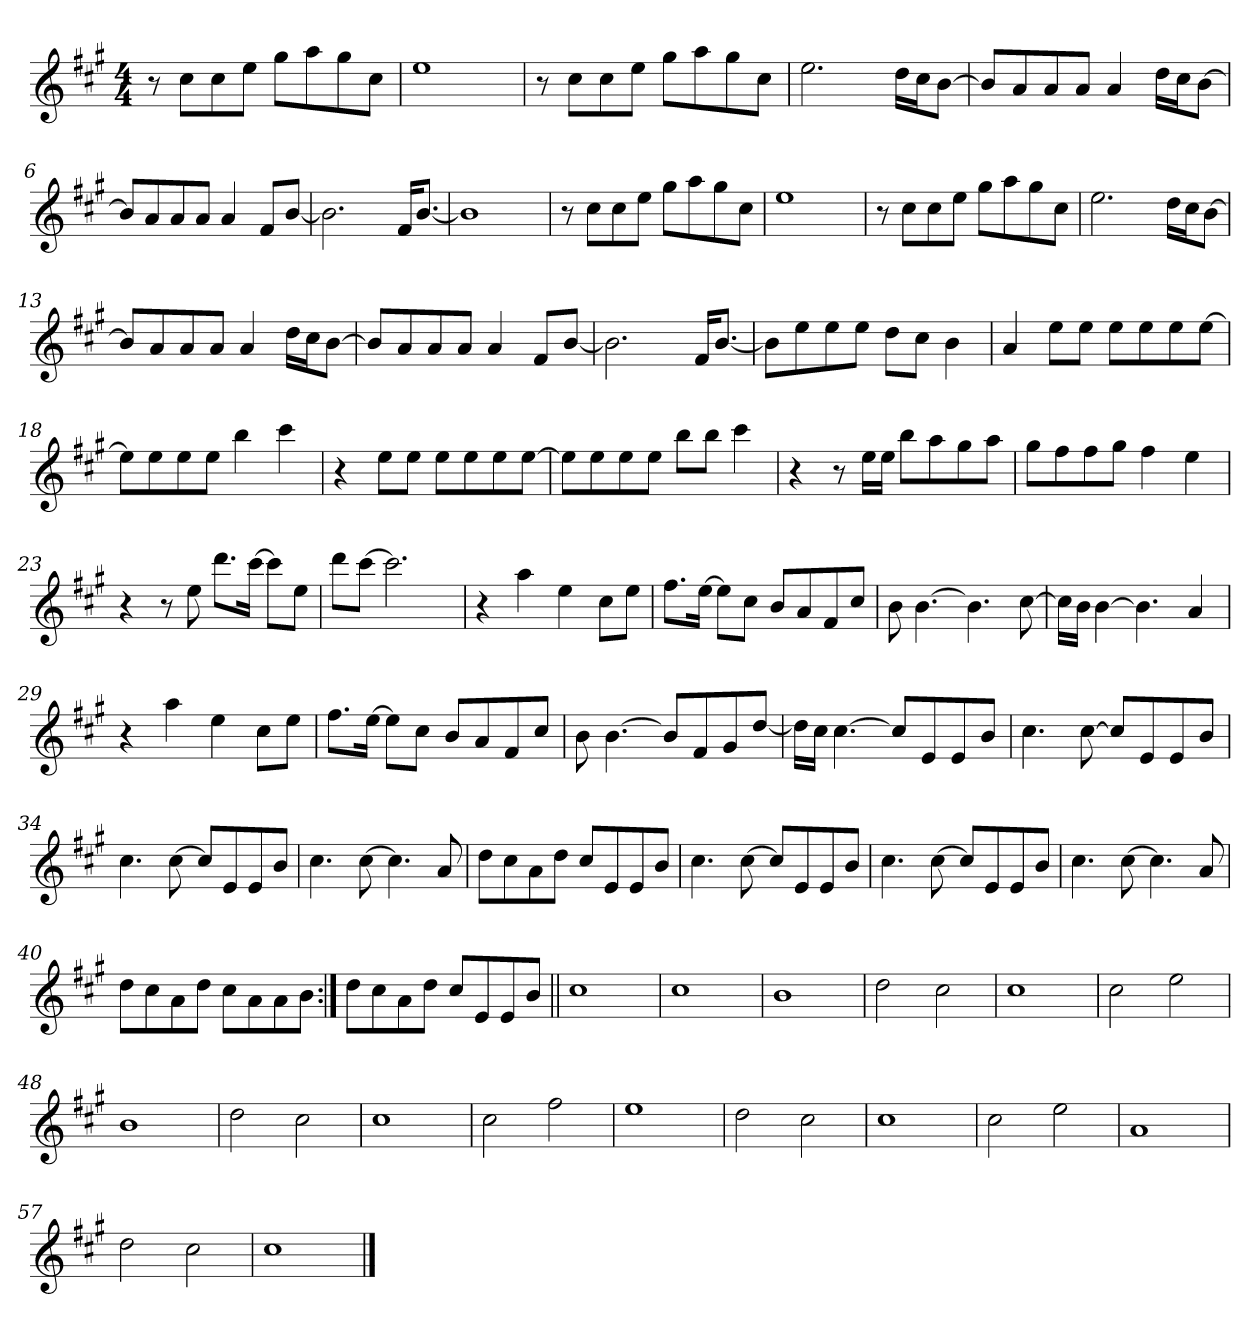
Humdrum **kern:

**kern
*part1
*staff1
*clefG2
*k[f#c#g#]
*A:
*M4/4
=1
8r
8cc#L
8cc#
8eeJ
8gg#L
8aa
8gg#
8cc#J
=2
1ee
=3
8r
8cc#L
8cc#
8eeJ
8gg#L
8aa
8gg#
8cc#J
=4
2.ee
16ddLL
16cc#J
[8bJ
=5
8bL]
8a
8a
8aJ
4a
16ddLL
16cc#J
[8bJ
=6
8bL]
8a
8a
8aJ
4a
8f#L
[8bJ
=7
2.b]
16f#KL
[8.bJ
=8
1b]
=9
8r
8cc#L
8cc#
8eeJ
8gg#L
8aa
8gg#
8cc#J
=10
1ee
=11
8r
8cc#L
8cc#
8eeJ
8gg#L
8aa
8gg#
8cc#J
=12
2.ee
16ddLL
16cc#J
[8bJ
=13
8bL]
8a
8a
8aJ
4a
16ddLL
16cc#J
[8bJ
=14
8bL]
8a
8a
8aJ
4a
8f#L
[8bJ
=15
2.b]
16f#KL
[8.bJ
=16
8bL]
8ee
8ee
8eeJ
8ddL
8cc#J
4b
=17
4a
8eeL
8eeJ
8eeL
8ee
8ee
[8eeJ
=18
8eeL]
8ee
8ee
8eeJ
4bb
4ccc#
=19
4r
8eeL
8eeJ
8eeL
8ee
8ee
[8eeJ
=20
8eeL]
8ee
8ee
8eeJ
8bbL
8bbJ
4ccc#
=21
4r
8r
16eeLL
16eeJJ
8bbL
8aa
8gg#
8aaJ
=22
8gg#L
8ff#
8ff#
8gg#J
4ff#
4ee
=23
4r
8r
8ee
8.dddL
[16ccc#Jk
8ccc#L]
8eeJ
=24
8dddL
[8ccc#J
2.ccc#]
=25
4r
4aa
4ee
8cc#L
8eeJ
=26
8.ff#L
[16eeJk
8eeL]
8cc#J
8bL
8a
8f#
8cc#J
=27
8b
[4.b
4.b]
[8cc#
=28
16cc#LL]
16bJJ
[4b
4.b]
4a
=29
4r
4aa
4ee
8cc#L
8eeJ
=30
8.ff#L
[16eeJk
8eeL]
8cc#J
8bL
8a
8f#
8cc#J
=31
8b
[4.b
8bL]
8f#
8g#
[8ddJ
=32
16ddLL]
16cc#JJ
[4.cc#
8cc#L]
8e
8e
8bJ
=33
4.cc#
[8cc#
8cc#L]
8e
8e
8bJ
=34
4.cc#
[8cc#
8cc#L]
8e
8e
8bJ
=35
4.cc#
[8cc#
4.cc#]
8a
=36
8ddL
8cc#
8a
8ddJ
8cc#L
8e
8e
8bJ
=37
4.cc#
[8cc#
8cc#L]
8e
8e
8bJ
=38
4.cc#
[8cc#
8cc#L]
8e
8e
8bJ
=39
4.cc#
[8cc#
4.cc#]
8a
=40
8ddL
8cc#
8a
8ddJ
8cc#L
8a
8a
8bJ
=41:|!
8ddL
8cc#
8a
8ddJ
8cc#L
8e
8e
8bJ
=42||
1cc#
=43
1cc#
=44
1b
=45
2dd
2cc#
=46
1cc#
=47
2cc#
2ee
=48
1b
=49
2dd
2cc#
=50
1cc#
=51
2cc#
2ff#
=52
1ee
=53
2dd
2cc#
=54
1cc#
=55
2cc#
2ee
=56
1a
=57
2dd
2cc#
=58
1cc#
==
*-
